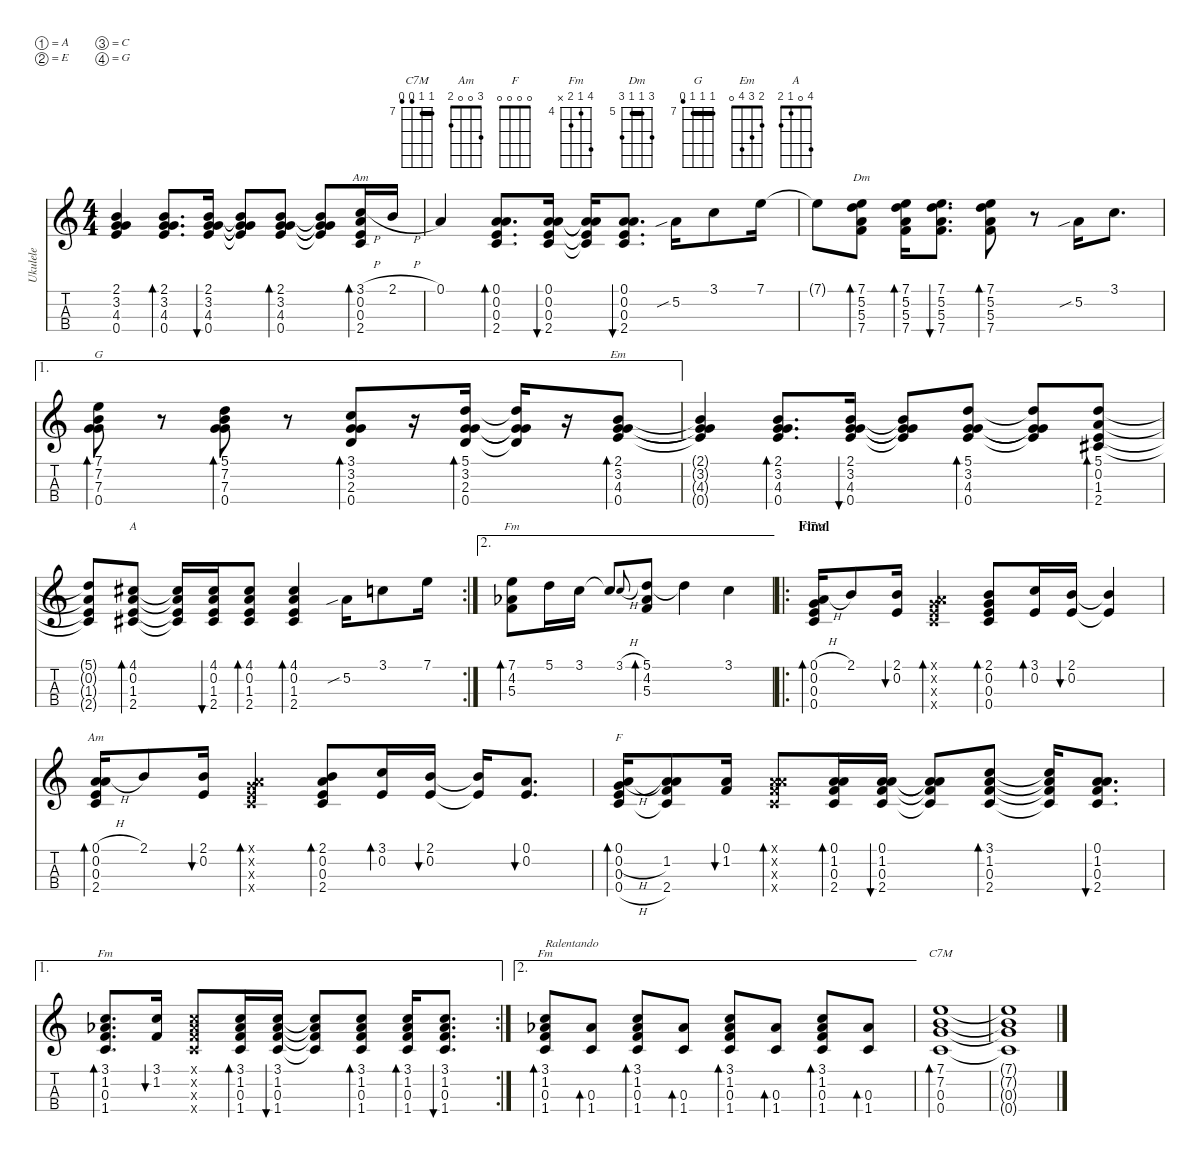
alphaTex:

\defaultSystemsLayout 4
\hideDynamics
\bracketExtendMode nobrackets
\otherSystemsTrackNameOrientation horizontal
\defaultBarNumberDisplay Hide
\track ("Ukulele" "Ukulele") {instrument acousticguitarnylon}
\staff {score tabs}
\tuning (A4 E4 C4 G4)
\displaytranspose 0
\chord ("C7M" 0 0 0 0)
\chord ("Am" 0 0 0 2)
\chord ("F" 0 0 0 0)
\chord ("Fm" 3 1 0 1)
\chord ("Dm" 7 5 5 7) {firstfret 5 barre 5}
\chord ("G" 7 7 7 6) {firstfret 7 barre (7 7)}
\chord ("Em" 2 3 4 0)
\chord ("Am" 3 0 0 2)
\chord ("A" 4 0 1 2)
\chord ("Fm" 7 4 5 x) {firstfret 4}
\chord ("C7M" 7 7 6 6) {firstfret 7 barre 7}
\ts (4 4)
\tempo (90 hide)
\clef g2
\ks c
(3.2{t} 2.1{t} 4.3{t} 0.4{t}).4{dy mf beam Up} (0.4 3.2 2.1 4.3).8{d bd 30 beam Up} (0.4 3.2 2.1 4.3).16{bu 30 beam Up} (2.1{t} 0.4{t} 4.3{t} 3.2{t}).8{beam Up} (0.4 3.2 2.1 4.3).8{bd 30 beam Up} (4.3{t} 3.2{t} 2.1{t} 0.4{t}).8{beam Up} (3.1{h} 2.4 0.2 0.3).16{bd 30 ch "Am" beam Up} 2.1{h}.16{beam Up} |
0.1.4{beam Up} (0.1 2.4 0.2 0.3).8{d bd 30 beam Up} (0.1 2.4 0.2 0.3).16{bu 30 beam Up} (0.1{t} 2.4{t} 0.2{t} 0.3{t}).16{beam Up} (0.1 2.4 0.2 0.3).8{d bu 30 beam Up} 5.2{sib}.16{beam Down} 3.1.8{beam Down} 7.1.16{beam Down} |
7.1{t}.8{beam Down} (5.3 5.2 7.1 7.4).8{bd 30 ch "Dm" beam Down} (5.3 5.2 7.1 7.4).16{bd 30 beam Down} (5.3 5.2 7.1 7.4).8{d bu 30 beam Down} (5.3 5.2 7.1 7.4).8{bd 30 beam Down} r.8{beam Down} 5.2{sib}.16{beam Down} 3.1.8{d beam Down} |
\ae 1
(7.3 7.2 7.1 0.4).8{bd 30 ch "G" beam Down} r.8{beam Down} (5.1 7.2 7.3 0.4).8{bd 30 beam Down} r.8{beam Down} (3.1 3.2 2.3 0.4).8{bd 30 beam Up} r.16{beam Up} (5.1 0.4 3.2 2.3).16{bd 30 beam Up} (5.1{t} 0.4{t} 2.3{t} 3.2{t}).16{beam Up} r.16{beam Up} (0.4 3.2 2.1 4.3).8{bd 30 ch "Em" beam Up} |
(3.2{t} 2.1{t} 4.3{t} 0.4{t}).4{beam Up} (0.4 3.2 2.1 4.3).8{d bd 30 beam Up} (0.4 3.2 2.1 4.3).16{bu 30 beam Up} (2.1{t} 0.4{t} 4.3{t} 3.2{t}).8{beam Up} (0.4 3.2 5.1 4.3).8{bd 30 beam Up} (4.3{t} 3.2{t} 5.1{t} 0.4{t}).8{beam Up} (5.1 2.4 0.2 1.3{acc #}).8{bd 30 beam Up} |
\rc 2
(5.1{t} 2.4{t} 0.2{t} 1.3{t acc #}).8{beam Up} (4.1{acc #} 2.4 0.2 1.3{acc #}).8{bd 30 ch "A" beam Up} (4.1{t acc #} 2.4{t} 0.2{t} 1.3{t acc #}).16{beam Up} (4.1{acc #} 2.4 0.2 1.3{acc #}).16{bu 30 beam Up} (4.1{acc #} 2.4 0.2 1.3{acc #}).8{bd 30 beam Up} (4.1{acc #} 2.4 0.2 1.3{acc #}).4{bd 30 beam Up} 5.2{sib}.16{beam Down} 3.1.8{beam Down} 7.1.16{beam Down} |
\ae 2
(7.1 4.2{acc b} 5.3).8{bd 30 ch "Fm" beam Down} 5.1.16{beam Down} 3.1.16{beam Down} 3.1{t}.8{beam Up} 3.1{h}.8{gr onbeat beam Up} (5.1 4.2{acc b} 5.3).8{bd 30 beam Up} 5.1{t}.4{beam Down} 3.1.4{beam Down} |
\ro
\section ("" "Final")
(0.3 0.2 0.4 0.1{h}).16{bd 30 ch "C7M" beam Up} 2.1.8{beam Up} (2.1 0.2).16{bu 30 beam Up} (0.4{x} 0.2{x} 0.3{x} 0.1{x}).4{bd 30 beam Up} (0.3 0.2 0.4 2.1).8{bd 30 beam Up} (3.1 0.2).16{bd 30 beam Up} (2.1 0.2).16{bu 30 beam Up} (2.1{t} 0.2{t}).4{beam Up} |
(0.3 0.2 2.4 0.1{h}).16{bd 30 ch "Am" beam Up} 2.1.8{beam Up} (2.1 0.2).16{bu 30 beam Up} (0.4{x} 0.2{x} 0.3{x} 0.1{x}).4{bd 30 beam Up} (0.3 0.2 2.4 2.1).8{bd 30 beam Up} (3.1 0.2).16{bd 30 beam Up} (2.1 0.2).16{bu 30 beam Up} (2.1{t} 0.2{t}).16{beam Up} (0.1 0.2).8{d bu 30 beam Up} |
(0.3 0.2{h} 0.4{h} 0.1).16{bd 30 ch "F" beam Up} (0.1{t} 1.2 0.3{t} 2.4).8{beam Up} (0.1 1.2).16{bu 30 beam Up} (0.3{x} 1.2{x} 0.1{x} 2.4{x}).8{bd 30 beam Up} (0.1 2.4 1.2 0.3).16{bd 30 beam Up} (0.1 2.4 1.2 0.3).16{bu 30 beam Up} (0.3{t} 1.2{t} 0.1{t} 2.4{t}).8{beam Up} (3.1 2.4 1.2 0.3).8{bd 30 beam Up} (0.3{t} 1.2{t} 2.4{t} 3.1{t}).16{beam Up} (2.4 0.1 1.2 0.3).8{d bu 30 beam Up} |
\ae 1
\rc 2
(0.3 1.2 1.4{acc b} 3.1).8{d bd 30 ch "Fm" beam Up} (3.1 1.2).16{bu 30 beam Up} (0.3{x} 1.4{x acc b} 1.2{x} 3.1{x}).8{beam Up} (0.3 1.4{acc b} 1.2 3.1).16{bd 30 beam Up} (0.3 1.4{acc b} 1.2 3.1).16{bu 30 beam Up} (0.3{t} 1.2{t} 1.4{t acc b} 3.1{t}).8{beam Up} (0.3 1.4{acc b} 1.2 3.1).8{bd 30 beam Up} (0.3 1.4{acc b} 1.2 3.1).16{bd 30 beam Up} (0.3 1.4{acc b} 1.2 3.1).8{d bu 30 beam Up} |
\ae 2
(0.3 1.2 1.4{acc b} 3.1).8{bd 30 ch "Fm" txt "Ralentando" beam Up} (1.4{acc b} 0.3).8{bd 30 beam Up} (0.3 1.2 1.4{acc b} 3.1).8{bd 30 beam Up} (1.4{acc b} 0.3).8{bd 30 beam Up} (0.3 1.2 1.4{acc b} 3.1).8{bd 30 beam Up} (1.4{acc b} 0.3).8{bd 30 beam Up} (0.3 1.2 1.4{acc b} 3.1).8{bd 30 beam Up} (1.4{acc b} 0.3).8{bd 30 beam Up} |
(0.3 7.2 7.1 0.4).1{bd 30 ch "C7M" beam Up} |
(0.4{t} 7.2{t} 7.1{t} 0.3{t}).1{beam Up}
